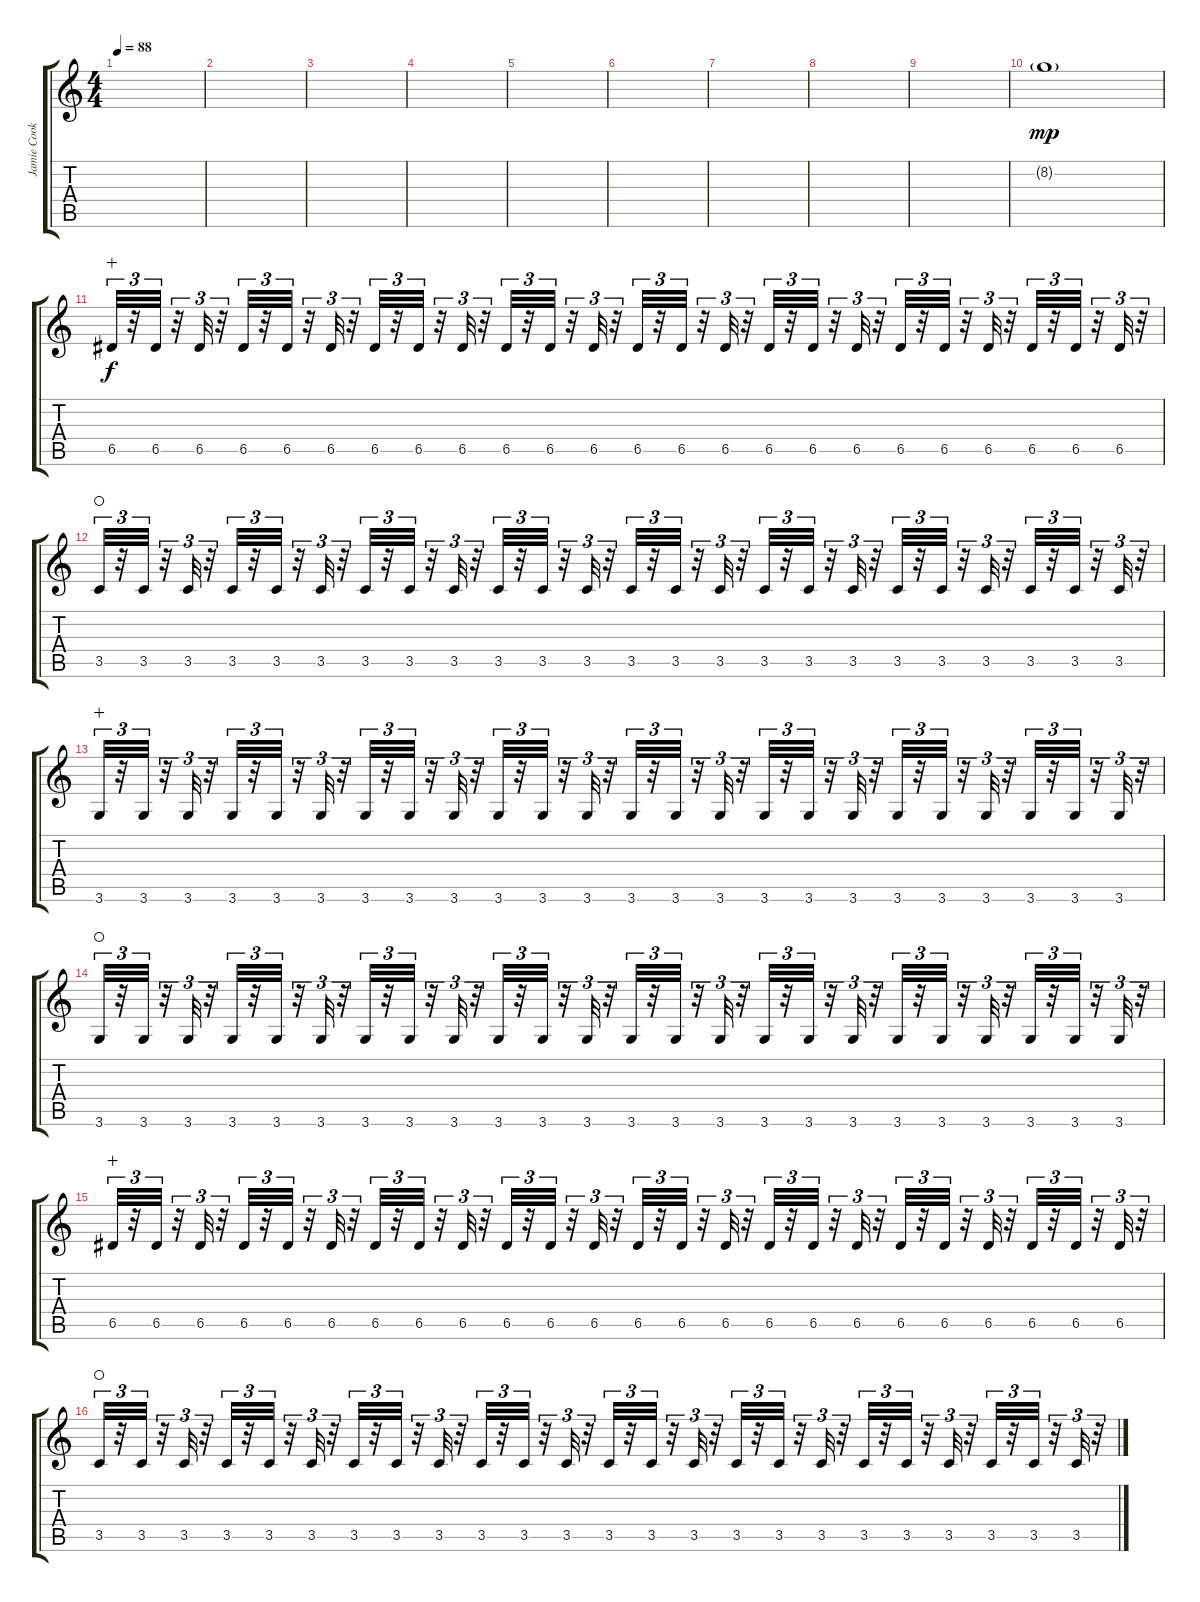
\track ("Jamie Cook" "Jamie Cook") {instrument distortionguitar}
\staff {score tabs}
\tuning (E4 B3 G3 D3 A2 E2) {hide}
\ts (4 4)
\tempo 88
\clef g2
\ks c
|
|
|
|
|
|
|
|
|
8.2{g}.1{dy mp volume 13} |
6.5.32{tu (3 2) dy f wahc} r.32{tu (3 2)} 6.5.32{tu (3 2)} r.32{tu (3 2)} 6.5.32{tu (3 2)} r.32{tu (3 2)} 6.5.32{tu (3 2)} r.32{tu (3 2)} 6.5.32{tu (3 2)} r.32{tu (3 2)} 6.5.32{tu (3 2)} r.32{tu (3 2)} 6.5.32{tu (3 2)} r.32{tu (3 2)} 6.5.32{tu (3 2)} r.32{tu (3 2)} 6.5.32{tu (3 2)} r.32{tu (3 2)} 6.5.32{tu (3 2)} r.32{tu (3 2)} 6.5.32{tu (3 2)} r.32{tu (3 2)} 6.5.32{tu (3 2)} r.32{tu (3 2)} 6.5.32{tu (3 2)} r.32{tu (3 2)} 6.5.32{tu (3 2)} r.32{tu (3 2)} 6.5.32{tu (3 2)} r.32{tu (3 2)} 6.5.32{tu (3 2)} r.32{tu (3 2)} 6.5.32{tu (3 2)} r.32{tu (3 2)} 6.5.32{tu (3 2)} r.32{tu (3 2)} 6.5.32{tu (3 2)} r.32{tu (3 2)} 6.5.32{tu (3 2)} r.32{tu (3 2)} 6.5.32{tu (3 2)} r.32{tu (3 2)} 6.5.32{tu (3 2)} r.32{tu (3 2)} 6.5.32{tu (3 2)} r.32{tu (3 2)} 6.5.32{tu (3 2)} r.32{tu (3 2)} |
3.5.32{tu (3 2) waho} r.32{tu (3 2)} 3.5.32{tu (3 2)} r.32{tu (3 2)} 3.5.32{tu (3 2)} r.32{tu (3 2)} 3.5.32{tu (3 2)} r.32{tu (3 2)} 3.5.32{tu (3 2)} r.32{tu (3 2)} 3.5.32{tu (3 2)} r.32{tu (3 2)} 3.5.32{tu (3 2)} r.32{tu (3 2)} 3.5.32{tu (3 2)} r.32{tu (3 2)} 3.5.32{tu (3 2)} r.32{tu (3 2)} 3.5.32{tu (3 2)} r.32{tu (3 2)} 3.5.32{tu (3 2)} r.32{tu (3 2)} 3.5.32{tu (3 2)} r.32{tu (3 2)} 3.5.32{tu (3 2)} r.32{tu (3 2)} 3.5.32{tu (3 2)} r.32{tu (3 2)} 3.5.32{tu (3 2)} r.32{tu (3 2)} 3.5.32{tu (3 2)} r.32{tu (3 2)} 3.5.32{tu (3 2)} r.32{tu (3 2)} 3.5.32{tu (3 2)} r.32{tu (3 2)} 3.5.32{tu (3 2)} r.32{tu (3 2)} 3.5.32{tu (3 2)} r.32{tu (3 2)} 3.5.32{tu (3 2)} r.32{tu (3 2)} 3.5.32{tu (3 2)} r.32{tu (3 2)} 3.5.32{tu (3 2)} r.32{tu (3 2)} 3.5.32{tu (3 2)} r.32{tu (3 2)} |
3.6.32{tu (3 2) wahc} r.32{tu (3 2)} 3.6.32{tu (3 2)} r.32{tu (3 2)} 3.6.32{tu (3 2)} r.32{tu (3 2)} 3.6.32{tu (3 2)} r.32{tu (3 2)} 3.6.32{tu (3 2)} r.32{tu (3 2)} 3.6.32{tu (3 2)} r.32{tu (3 2)} 3.6.32{tu (3 2)} r.32{tu (3 2)} 3.6.32{tu (3 2)} r.32{tu (3 2)} 3.6.32{tu (3 2)} r.32{tu (3 2)} 3.6.32{tu (3 2)} r.32{tu (3 2)} 3.6.32{tu (3 2)} r.32{tu (3 2)} 3.6.32{tu (3 2)} r.32{tu (3 2)} 3.6.32{tu (3 2)} r.32{tu (3 2)} 3.6.32{tu (3 2)} r.32{tu (3 2)} 3.6.32{tu (3 2)} r.32{tu (3 2)} 3.6.32{tu (3 2)} r.32{tu (3 2)} 3.6.32{tu (3 2)} r.32{tu (3 2)} 3.6.32{tu (3 2)} r.32{tu (3 2)} 3.6.32{tu (3 2)} r.32{tu (3 2)} 3.6.32{tu (3 2)} r.32{tu (3 2)} 3.6.32{tu (3 2)} r.32{tu (3 2)} 3.6.32{tu (3 2)} r.32{tu (3 2)} 3.6.32{tu (3 2)} r.32{tu (3 2)} 3.6.32{tu (3 2)} r.32{tu (3 2)} |
3.6.32{tu (3 2) waho} r.32{tu (3 2)} 3.6.32{tu (3 2)} r.32{tu (3 2)} 3.6.32{tu (3 2)} r.32{tu (3 2)} 3.6.32{tu (3 2)} r.32{tu (3 2)} 3.6.32{tu (3 2)} r.32{tu (3 2)} 3.6.32{tu (3 2)} r.32{tu (3 2)} 3.6.32{tu (3 2)} r.32{tu (3 2)} 3.6.32{tu (3 2)} r.32{tu (3 2)} 3.6.32{tu (3 2)} r.32{tu (3 2)} 3.6.32{tu (3 2)} r.32{tu (3 2)} 3.6.32{tu (3 2)} r.32{tu (3 2)} 3.6.32{tu (3 2)} r.32{tu (3 2)} 3.6.32{tu (3 2)} r.32{tu (3 2)} 3.6.32{tu (3 2)} r.32{tu (3 2)} 3.6.32{tu (3 2)} r.32{tu (3 2)} 3.6.32{tu (3 2)} r.32{tu (3 2)} 3.6.32{tu (3 2)} r.32{tu (3 2)} 3.6.32{tu (3 2)} r.32{tu (3 2)} 3.6.32{tu (3 2)} r.32{tu (3 2)} 3.6.32{tu (3 2)} r.32{tu (3 2)} 3.6.32{tu (3 2)} r.32{tu (3 2)} 3.6.32{tu (3 2)} r.32{tu (3 2)} 3.6.32{tu (3 2)} r.32{tu (3 2)} 3.6.32{tu (3 2)} r.32{tu (3 2)} |
6.5.32{tu (3 2) wahc} r.32{tu (3 2)} 6.5.32{tu (3 2)} r.32{tu (3 2)} 6.5.32{tu (3 2)} r.32{tu (3 2)} 6.5.32{tu (3 2)} r.32{tu (3 2)} 6.5.32{tu (3 2)} r.32{tu (3 2)} 6.5.32{tu (3 2)} r.32{tu (3 2)} 6.5.32{tu (3 2)} r.32{tu (3 2)} 6.5.32{tu (3 2)} r.32{tu (3 2)} 6.5.32{tu (3 2)} r.32{tu (3 2)} 6.5.32{tu (3 2)} r.32{tu (3 2)} 6.5.32{tu (3 2)} r.32{tu (3 2)} 6.5.32{tu (3 2)} r.32{tu (3 2)} 6.5.32{tu (3 2)} r.32{tu (3 2)} 6.5.32{tu (3 2)} r.32{tu (3 2)} 6.5.32{tu (3 2)} r.32{tu (3 2)} 6.5.32{tu (3 2)} r.32{tu (3 2)} 6.5.32{tu (3 2)} r.32{tu (3 2)} 6.5.32{tu (3 2)} r.32{tu (3 2)} 6.5.32{tu (3 2)} r.32{tu (3 2)} 6.5.32{tu (3 2)} r.32{tu (3 2)} 6.5.32{tu (3 2)} r.32{tu (3 2)} 6.5.32{tu (3 2)} r.32{tu (3 2)} 6.5.32{tu (3 2)} r.32{tu (3 2)} 6.5.32{tu (3 2)} r.32{tu (3 2)} |
3.5.32{tu (3 2) waho} r.32{tu (3 2)} 3.5.32{tu (3 2)} r.32{tu (3 2)} 3.5.32{tu (3 2)} r.32{tu (3 2)} 3.5.32{tu (3 2)} r.32{tu (3 2)} 3.5.32{tu (3 2)} r.32{tu (3 2)} 3.5.32{tu (3 2)} r.32{tu (3 2)} 3.5.32{tu (3 2)} r.32{tu (3 2)} 3.5.32{tu (3 2)} r.32{tu (3 2)} 3.5.32{tu (3 2)} r.32{tu (3 2)} 3.5.32{tu (3 2)} r.32{tu (3 2)} 3.5.32{tu (3 2)} r.32{tu (3 2)} 3.5.32{tu (3 2)} r.32{tu (3 2)} 3.5.32{tu (3 2)} r.32{tu (3 2)} 3.5.32{tu (3 2)} r.32{tu (3 2)} 3.5.32{tu (3 2)} r.32{tu (3 2)} 3.5.32{tu (3 2)} r.32{tu (3 2)} 3.5.32{tu (3 2)} r.32{tu (3 2)} 3.5.32{tu (3 2)} r.32{tu (3 2)} 3.5.32{tu (3 2)} r.32{tu (3 2)} 3.5.32{tu (3 2)} r.32{tu (3 2)} 3.5.32{tu (3 2)} r.32{tu (3 2)} 3.5.32{tu (3 2)} r.32{tu (3 2)} 3.5.32{tu (3 2)} r.32{tu (3 2)} 3.5.32{tu (3 2)} r.32{tu (3 2)}
